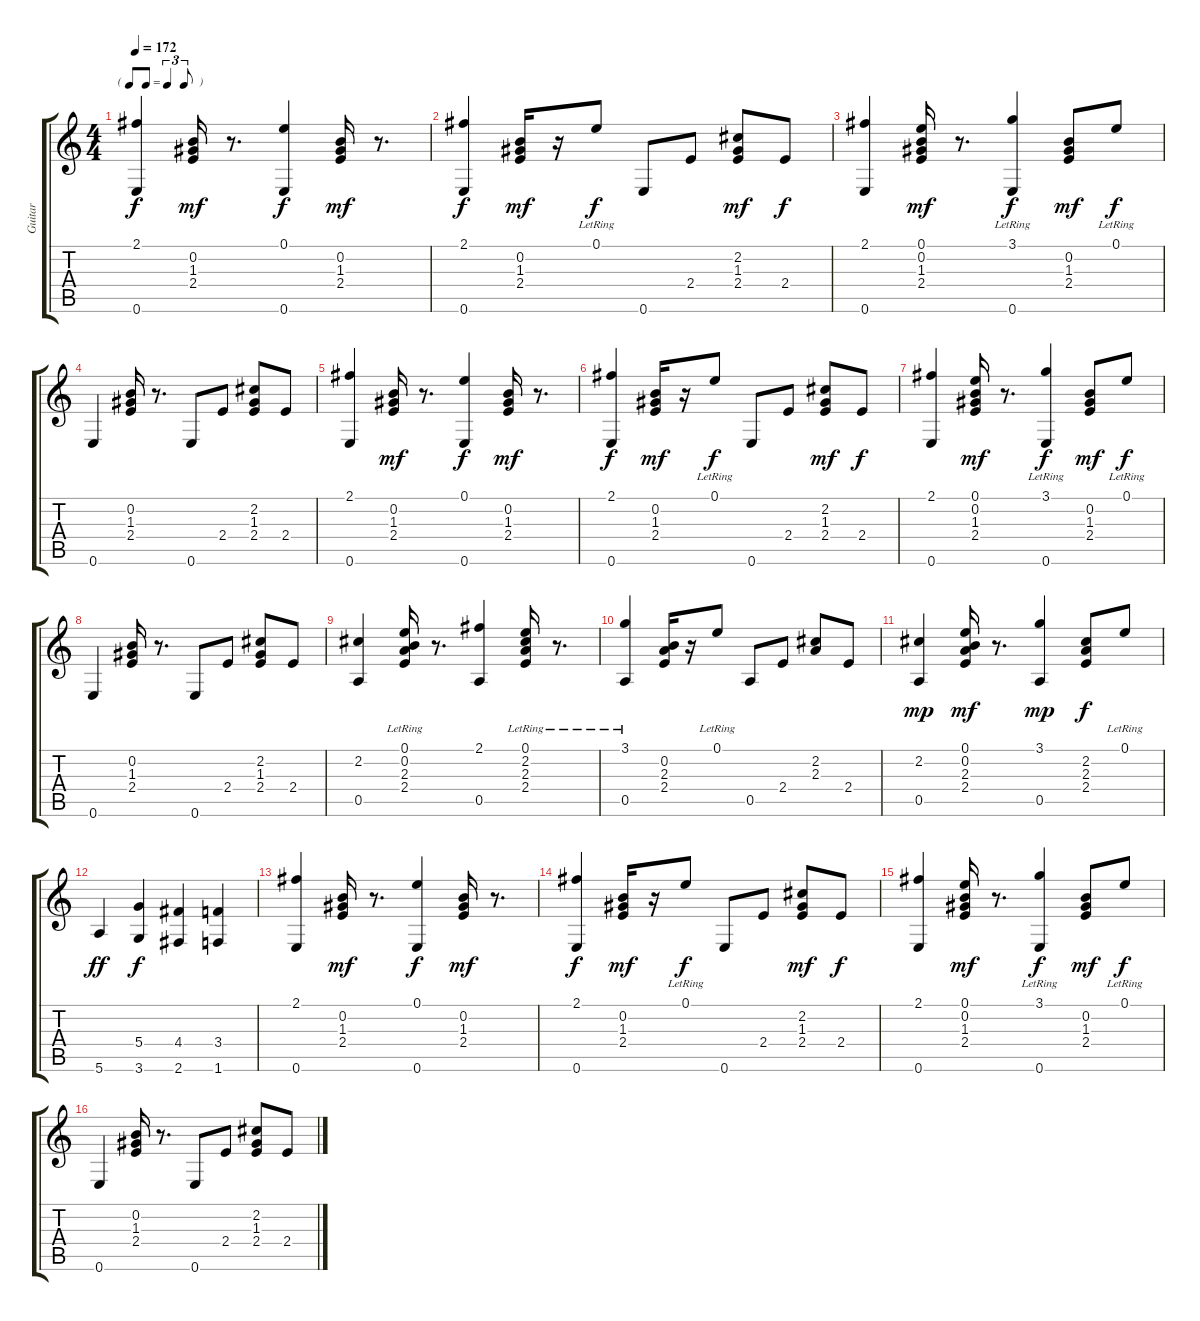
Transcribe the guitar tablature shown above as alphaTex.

\track ("Guitar" "Guitar") {instrument acousticguitarsteel}
\staff {score tabs}
\tuning (E4 B3 G3 D3 A2 E2) {hide}
\ts (4 4)
\tf triplet8th
\tempo 172
\clef g2
\ks c
(2.1 0.6).4{dy f instrument acousticguitarsteel} (0.2 1.3 2.4).16{dy mf} r.8{d} (0.1 0.6).4{dy f} (0.2 1.3 2.4).16{dy mf} r.8{d} |
(2.1 0.6).4{dy f} (0.2 1.3 2.4).16{dy mf} r.16 0.1{lr}.8{dy f} 0.6.8 2.4.8 (2.2 1.3 2.4).8{dy mf} 2.4.8{dy f} |
(2.1 0.6).4 (0.1 0.2 1.3 2.4).16{dy mf} r.8{d} (3.1{lr} 0.6).4{dy f} (0.2 1.3 2.4).8{dy mf} 0.1{lr}.8{dy f} |
0.6.4 (0.2 1.3 2.4).16 r.8{d} 0.6.8 2.4.8 (2.2 1.3 2.4).8 2.4.8 |
(2.1 0.6).4 (0.2 1.3 2.4).16{dy mf} r.8{d} (0.1 0.6).4{dy f} (0.2 1.3 2.4).16{dy mf} r.8{d} |
(2.1 0.6).4{dy f} (0.2 1.3 2.4).16{dy mf} r.16 0.1{lr}.8{dy f} 0.6.8 2.4.8 (2.2 1.3 2.4).8{dy mf} 2.4.8{dy f} |
(2.1 0.6).4 (0.1 0.2 1.3 2.4).16{dy mf} r.8{d} (3.1{lr} 0.6).4{dy f} (0.2 1.3 2.4).8{dy mf} 0.1{lr}.8{dy f} |
0.6.4 (0.2 1.3 2.4).16 r.8{d} 0.6.8 2.4.8 (2.2 1.3 2.4).8 2.4.8 |
(2.2 0.5).4 (0.1{lr} 0.2 2.3 2.4).16 r.8{d} (2.1 0.5).4 (0.1{lr} 2.2 2.3 2.4).16 r.8{d} |
(3.1{lr} 0.5).4 (0.2 2.3 2.4).16 r.16 0.1{lr}.8 0.5.8 2.4.8 (2.2 2.3).8 2.4.8 |
(2.2 0.5).4{dy mp} (0.1 0.2 2.3 2.4).16{dy mf} r.8{d} (3.1 0.5).4{dy mp} (2.2 2.3 2.4).8{dy f} 0.1{lr}.8 |
5.6.4{dy ff} (5.4 3.6).4{dy f} (4.4 2.6).4 (3.4 1.6).4 |
(2.1 0.6).4 (0.2 1.3 2.4).16{dy mf} r.8{d} (0.1 0.6).4{dy f} (0.2 1.3 2.4).16{dy mf} r.8{d} |
(2.1 0.6).4{dy f} (0.2 1.3 2.4).16{dy mf} r.16 0.1{lr}.8{dy f} 0.6.8 2.4.8 (2.2 1.3 2.4).8{dy mf} 2.4.8{dy f} |
(2.1 0.6).4 (0.1 0.2 1.3 2.4).16{dy mf} r.8{d} (3.1{lr} 0.6).4{dy f} (0.2 1.3 2.4).8{dy mf} 0.1{lr}.8{dy f} |
0.6.4 (0.2 1.3 2.4).16 r.8{d} 0.6.8 2.4.8 (2.2 1.3 2.4).8 2.4.8
